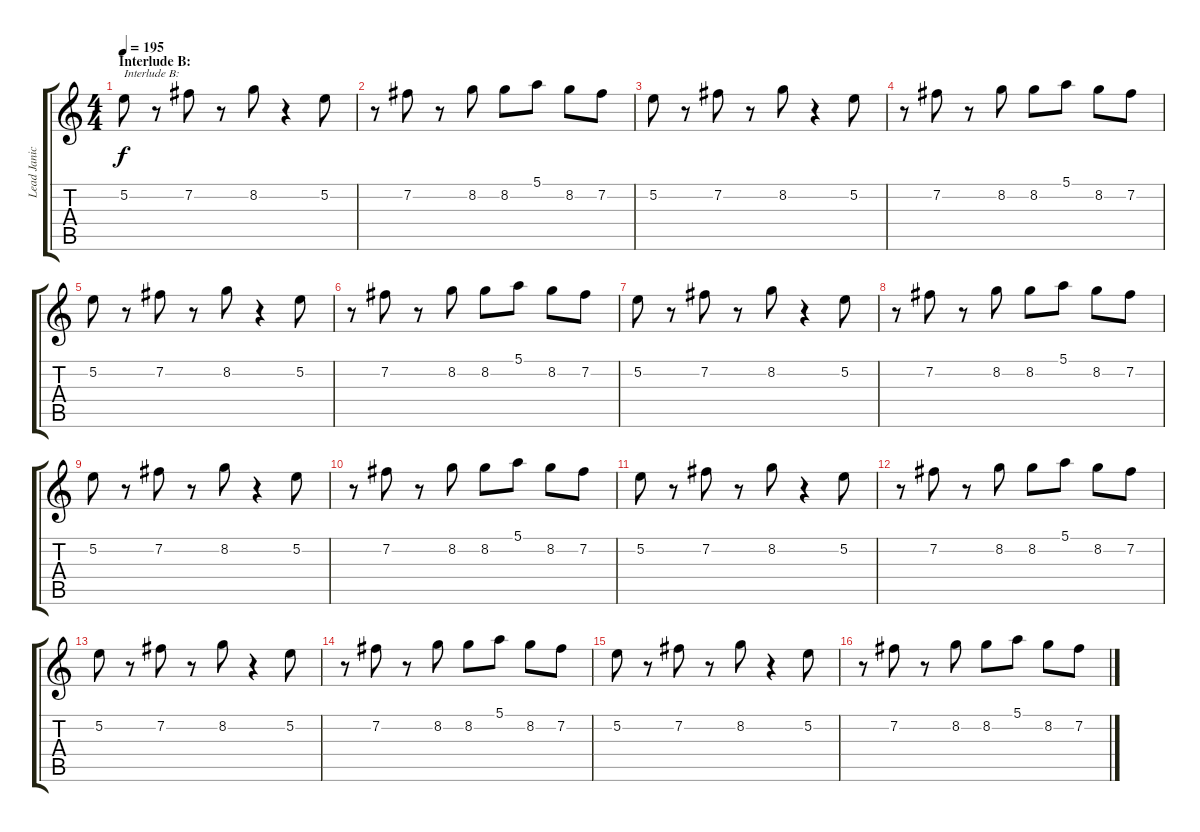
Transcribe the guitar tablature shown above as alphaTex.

\track ("Lead Janick Gers" "Lead Janic") {instrument overdrivenguitar}
\staff {score tabs}
\tuning (E4 B3 G3 D3 A2 E2) {hide}
\ts (4 4)
\section ("" "Interlude B:")
\tempo 195
\clef g2
\ks c
5.2.8{txt "Interlude B:" dy f} r.8 7.2.8 r.8 8.2.8 r.4 5.2.8 |
r.8 7.2.8 r.8 8.2.8 8.2.8 5.1.8 8.2.8 7.2.8 |
5.2.8 r.8 7.2.8 r.8 8.2.8 r.4 5.2.8 |
r.8 7.2.8 r.8 8.2.8 8.2.8 5.1.8 8.2.8 7.2.8 |
5.2.8 r.8 7.2.8 r.8 8.2.8 r.4 5.2.8 |
r.8 7.2.8 r.8 8.2.8 8.2.8 5.1.8 8.2.8 7.2.8 |
5.2.8 r.8 7.2.8 r.8 8.2.8 r.4 5.2.8 |
r.8 7.2.8 r.8 8.2.8 8.2.8 5.1.8 8.2.8 7.2.8 |
5.2.8 r.8 7.2.8 r.8 8.2.8 r.4 5.2.8 |
r.8 7.2.8 r.8 8.2.8 8.2.8 5.1.8 8.2.8 7.2.8 |
5.2.8 r.8 7.2.8 r.8 8.2.8 r.4 5.2.8 |
r.8 7.2.8 r.8 8.2.8 8.2.8 5.1.8 8.2.8 7.2.8 |
5.2.8 r.8 7.2.8 r.8 8.2.8 r.4 5.2.8 |
r.8 7.2.8 r.8 8.2.8 8.2.8 5.1.8 8.2.8 7.2.8 |
5.2.8 r.8 7.2.8 r.8 8.2.8 r.4 5.2.8 |
r.8 7.2.8 r.8 8.2.8 8.2.8 5.1.8 8.2.8 7.2.8
